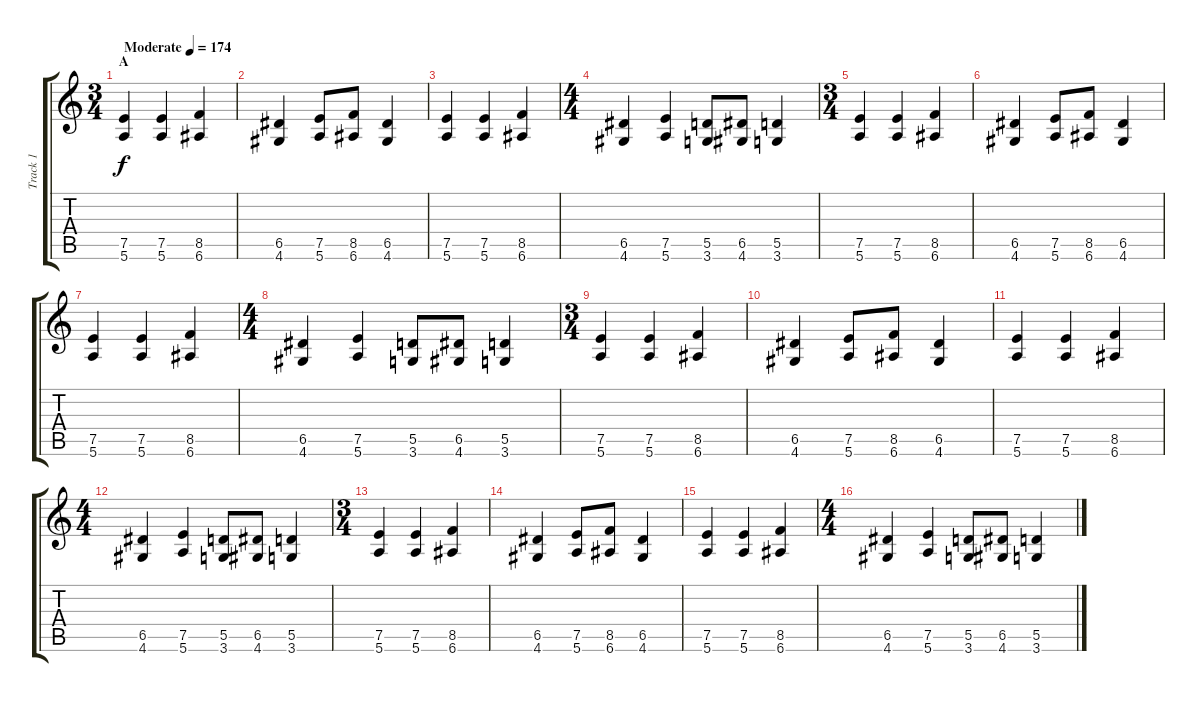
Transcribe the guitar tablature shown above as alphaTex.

\track ("Track 1" "Track 1") {instrument distortionguitar}
\staff {score tabs}
\tuning (E4 B3 G3 D3 A2 E2) {hide}
\ts (3 4)
\section ("" "A")
\tempo (174 "Moderate")
\clef g2
\ks c
(7.5 5.6).4{dy f instrument distortionguitar} (7.5 5.6).4 (8.5 6.6).4 |
(6.5 4.6).4 (7.5 5.6).8 (8.5 6.6).8 (6.5 4.6).4 |
(7.5 5.6).4 (7.5 5.6).4 (8.5 6.6).4 |
\ts (4 4)
(6.5 4.6).4 (7.5 5.6).4 (5.5 3.6).8 (6.5 4.6).8 (5.5 3.6).4 |
\ts (3 4)
(7.5 5.6).4 (7.5 5.6).4 (8.5 6.6).4 |
(6.5 4.6).4 (7.5 5.6).8 (8.5 6.6).8 (6.5 4.6).4 |
(7.5 5.6).4 (7.5 5.6).4 (8.5 6.6).4 |
\ts (4 4)
(6.5 4.6).4 (7.5 5.6).4 (5.5 3.6).8 (6.5 4.6).8 (5.5 3.6).4 |
\ts (3 4)
(7.5 5.6).4 (7.5 5.6).4 (8.5 6.6).4 |
(6.5 4.6).4 (7.5 5.6).8 (8.5 6.6).8 (6.5 4.6).4 |
(7.5 5.6).4 (7.5 5.6).4 (8.5 6.6).4 |
\ts (4 4)
(6.5 4.6).4 (7.5 5.6).4 (5.5 3.6).8 (6.5 4.6).8 (5.5 3.6).4 |
\ts (3 4)
(7.5 5.6).4 (7.5 5.6).4 (8.5 6.6).4 |
(6.5 4.6).4 (7.5 5.6).8 (8.5 6.6).8 (6.5 4.6).4 |
(7.5 5.6).4 (7.5 5.6).4 (8.5 6.6).4 |
\ts (4 4)
(6.5 4.6).4 (7.5 5.6).4 (5.5 3.6).8 (6.5 4.6).8 (5.5 3.6).4
